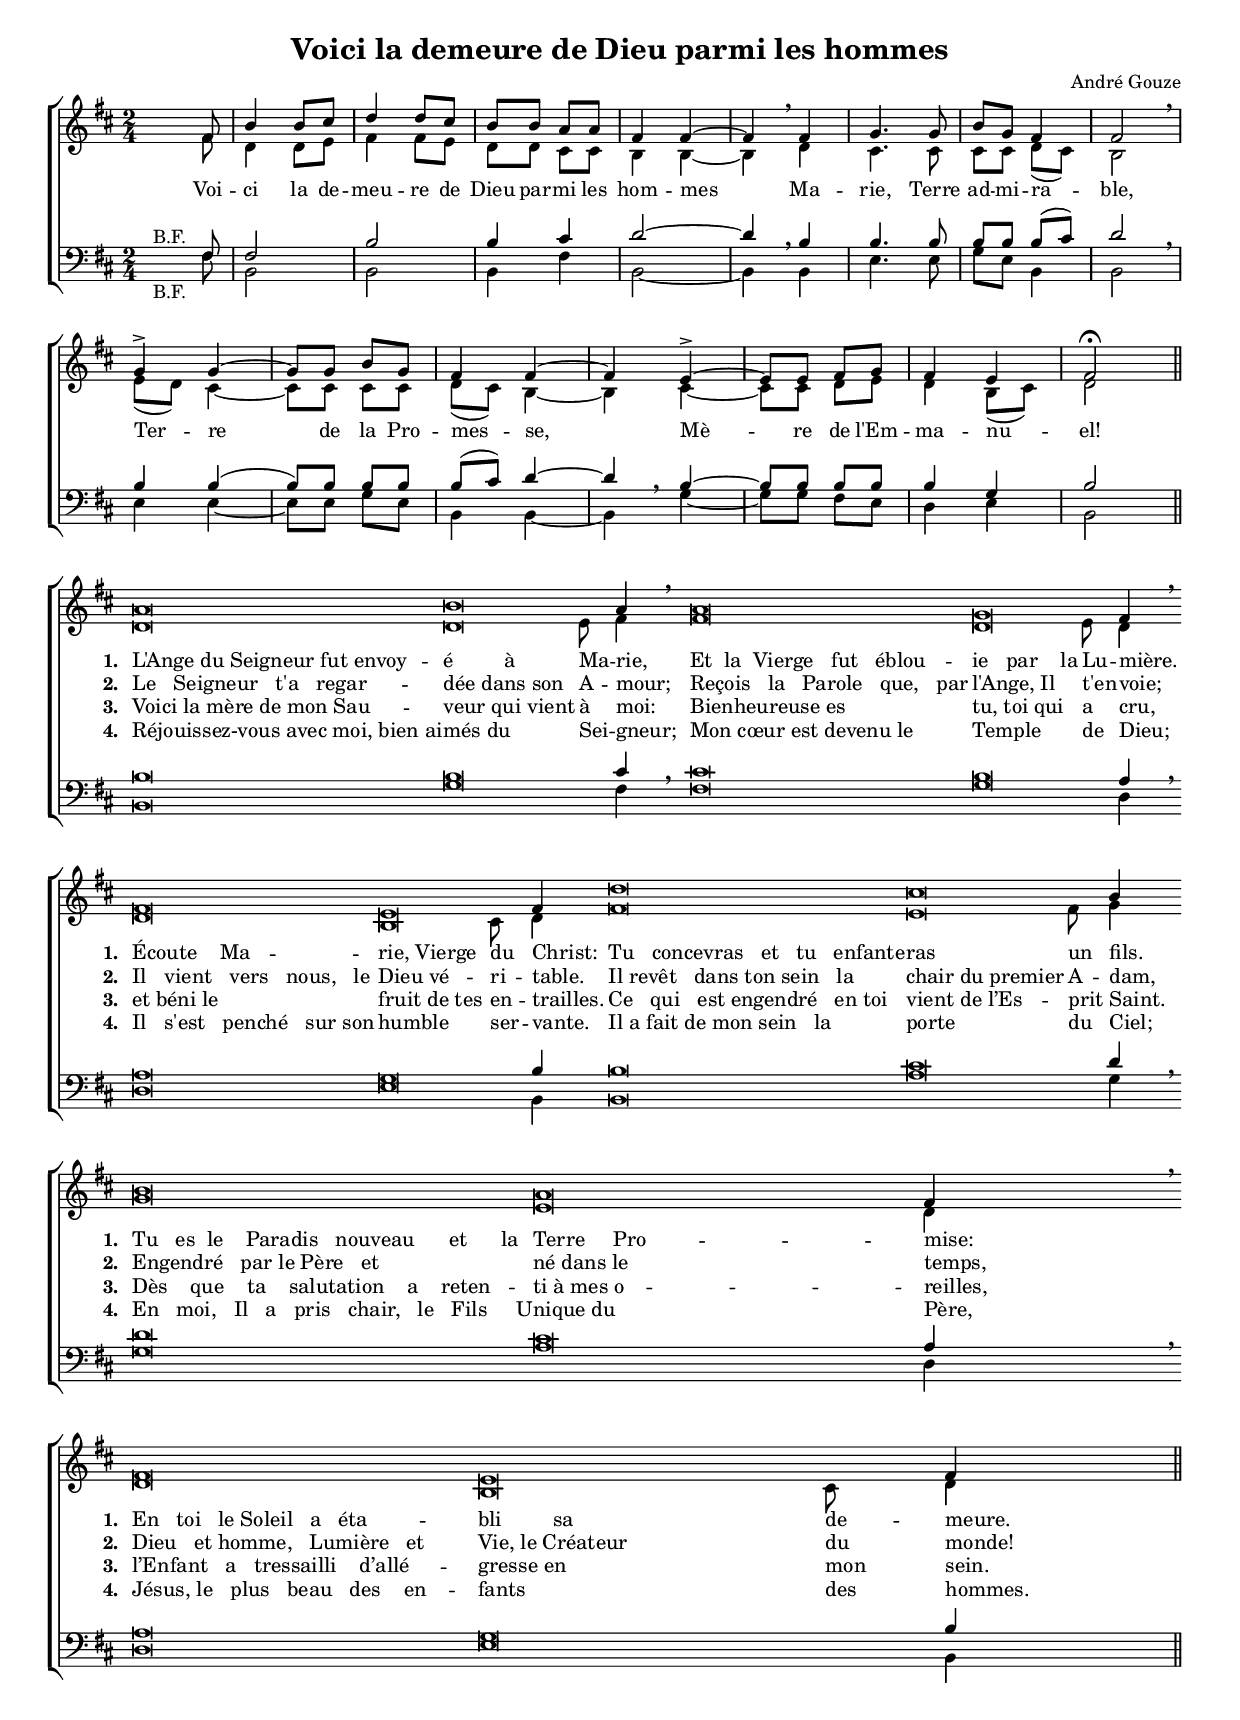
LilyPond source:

\version "2.22.0"
\include "italiano.ly"
%en travaux
% la mise en page d'origine est commentée %/break
#(set-global-staff-size 16)
\header {
title = "Voici la demeure de Dieu parmi les hommes"
composer = "André Gouze"
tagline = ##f
}
\paper{
  indent=0
  print-page-number = ##f
  page-count = 1 % sur une page
}


\score {
\new ChoirStaff

<<
<<

\relative do' {\time 2/4 \key re \major
\stemUp s4.fad8 si4 si8 dod re4 re8 dod si si la la fad4 fad ^~ fad \breathe fad sol4. \bar "" %\break
sol8 si sol fad4 fad2 \breathe
\break % ++++++++++ ajout ++++++++
sol4^> sol ^~ sol8 sol si sol fad4 fad ^~ fad \bar "" %\break
mi^> ^~ mi8 mi fad sol fad4 mi fad2\fermata
\bar "||" \break
\cadenzaOn
la\breve si s8 la4 \breathe \bar "" %\break
la\breve sol s8 fad4 \breathe \bar "" %\break
fad\breve mi s8 fad4\bar "" %\break
re'\breve dod s8 si4 \bar "" %\break
si\breve la fad4 \breathe \bar "" %\break
fad\breve mi s8 fad4
\bar "||"
}




\\

\relative do' {
\stemDown s4. fad8 re4 re8 mi fad4 fad8 mi re re dod dod si4 si _~ si re dod4.
dod8 dod dod re _(dod) si2 mi8 _(re) dod4 _~ dod8 dod dod dod re _(dod) si4 _~ si
dod4 _~ dod8 dod re mi re4 si8 _(dod) re2
re\breve re mi8 fad4
fad\breve re mi8 re4
re\breve si dod8 re4
fad\breve mi fad8 sol4
sol\breve mi re4
re\breve si dod8 re4

}


\addlyrics {
  Voi -- ci la de -- meu -- re de Dieu par -- mi les hom -- mes Ma -- rie,
  Terre ad -- mi -- ra -- ble, Ter -- re de la Pro -- mes -- se, Mè -- re de l'Em -- ma -- nu -- el!
  \override LyricText #'self-alignment-X = #-1
  \set stanza = "1. " "L'Ange du Seigneur fut envoy" -- "é         à" Ma -- rie,
  "Et  la  Vierge   fut   éblou" -- "ie   par    la" Lu -- mière.
  \set stanza = "1. " "Écoute    Ma" -- "rie, Vierge" du Christ:
  "Tu   concevras   et   tu   enfante" -- ras un fils.
  \set stanza = "1. " "Tu   es  le    Paradis   nouveau      et      la" "Terre     Pro" -- mise:
  \set stanza = "1. " "En   toi   le Soleil   a   éta" -- "bli         sa" de -- meure.
}

\addlyrics {
  \repeat unfold 34 \skip 1
  \override LyricText #'self-alignment-X = #-1
  \set stanza = "2. " "Le   Seigneur   t'a   regar" -- "dée dans son" A -- mour;
  "Reçois   la   Parole   que,   par" "l'Ange, Il" t'en -- voie;
  \set stanza = "2. " "Il   vient   vers   nous,   le" "Dieu vé" -- ri -- table.
  "Il revêt   dans ton sein   la" "chair du premier" A -- dam,
  \set stanza = "2. " "Engendré   par le Père   et" "né dans le" temps,
  \set stanza = "2. " "Dieu   et homme,   Lumière   et" "Vie, le Créateur" du monde!
}

\addlyrics {
  \repeat unfold 34 \skip 1
  \override LyricText #'self-alignment-X = #-1
  \set stanza = "3. " "Voici la mère de mon Sau" -- "veur qui vient" à moi:
  "Bienheureuse es" "tu, toi qui" a cru,
  \set stanza = "3. " "et béni le" "fruit de tes" en -- trailles.
  "Ce   qui   est engendré   en toi" "vient de l’Es" -- prit Saint.
  \set stanza = "3. " "Dès    que    ta    salutation    a    reten" -- "ti à mes o" -- reilles,
  \set stanza = "3. " "l’Enfant   a   tressailli    d’allé" -- "gresse en" mon sein.

}

\addlyrics {
  \repeat unfold 34 \skip 1
  \override LyricText #'self-alignment-X = #-1
  \set stanza = "4. " "Réjouissez-vous avec moi, bien ai" -- "més du" Sei -- gneur;
  "Mon cœur est devenu le" Temple de Dieu;
  \set stanza = "4. " "Il   s'est   penché   sur son" humble ser -- vante.
  "Il a fait de mon sein   la" porte du Ciel;
  \set stanza = "4. " "En   moi,   Il   a   pris   chair,   le   Fils     U" -- "nique du" Père,
  \set stanza = "4. " "Jésus, le   plus   beau   des    en" -- fants des hommes.
}



>>

\\
\new Staff {
\clef bass
\key re \major
<<
\relative do {
\stemUp s4.^\markup "B.F." fad8 fad2 si si4 dod re2 ^~ re4 \breathe si si4.
si8 si si si ^(dod) re2 \breathe si4 si ^(si8) si si si si ^(dod) re4 ^~re \breathe
si ^~si8 si si si si4 sol si2
si\breve si s8 dod4 \breathe
dod\breve si s8 la4 \breathe
la\breve sol s8 si4
si\breve dod s8 re4 \breathe
re\breve dod la4 \breathe
la\breve sol s8 si4
}

\\
\relative do {
\stemDown s4._\markup "B.F." fad8 si,2 si si4 fad' si,2 _~ si4 si mi4.
mi8 sol mi si4 si2 mi4 mi _~ mi8 mi sol mi si4 si _~ si
sol'4 _~ sol8 sol fad mi re4 mi si2
si\breve sol' s8 fad4
fad\breve sol s8 re4
re\breve mi s8 si4
si\breve la' s8 sol4
sol\breve la re,4
re\breve mi s8 si4
}
>>
}

>>
\layout {
\context {
         \Score
         \remove "Bar_number_engraver"
     }
}

  \midi {
    \context {
      \Score
      tempoWholesPerMinute = #(ly:make-moment 65 4)
      }
    }
}
